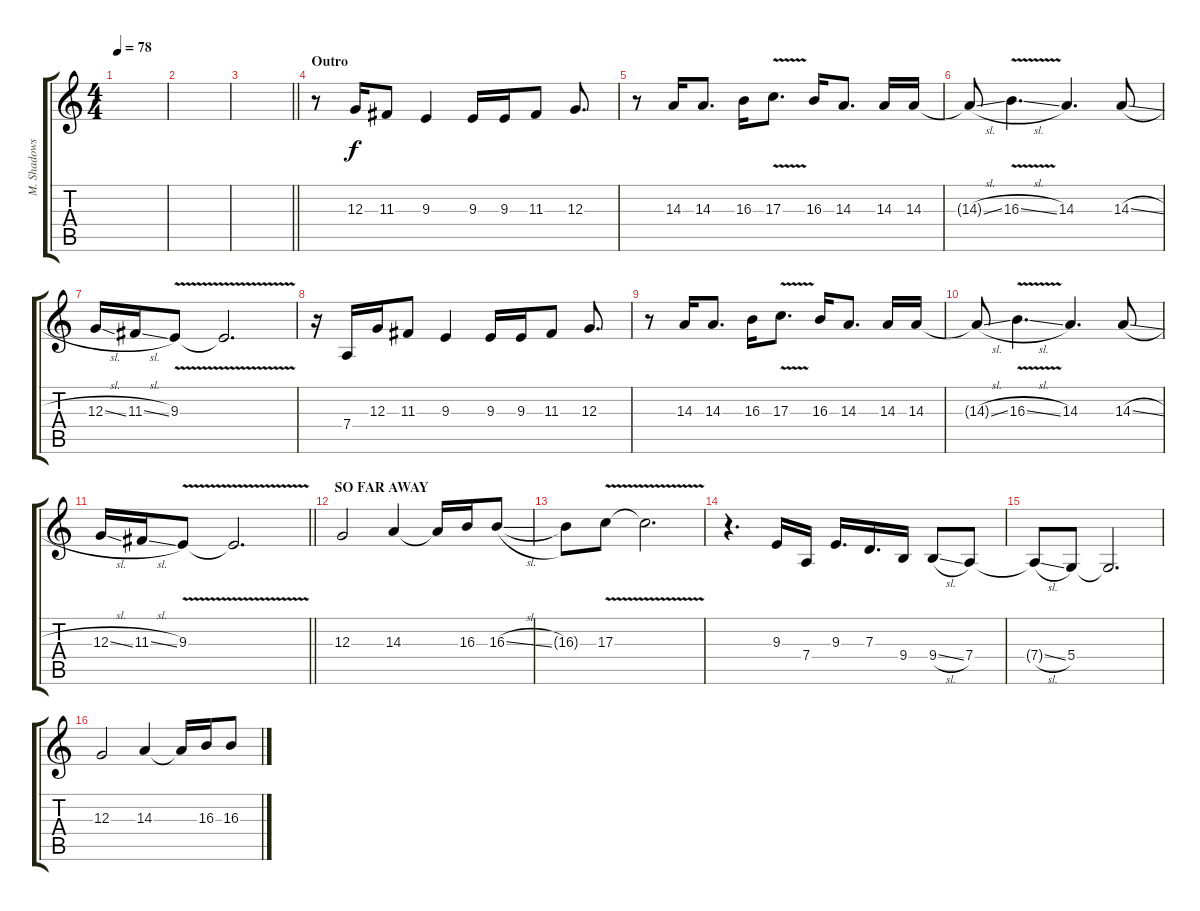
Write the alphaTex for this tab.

\track ("M. Shadows" "M. Shadows") {instrument lead2sawtooth}
\staff {score tabs}
\tuning (E4 B3 G3 D3 A2 E2) {hide}
\ts (4 4)
\tempo 78
\clef g2
\ks c
|
|
\barLineRight lightlight
|
\section ("" "Outro")
r.8 12.3.16 11.3.8 9.3.4 9.3.16 9.3.16 11.3.8 12.3.8{d} |
r.8 14.3.16 14.3.8{d} 16.3.16 17.3{v}.8{d} 16.3.16 14.3.8{d} 14.3.16 14.3.16 |
14.3{sl t}.8 16.3{v sl}.4{d} 14.3.4{d} 14.3{sl}.8 |
12.3{sl}.16 11.3{sl}.16 9.3{v}.8 9.3{t}.2{d} |
r.16 7.4.16 12.3.16 11.3.8 9.3.4 9.3.16 9.3.16 11.3.8 12.3.8{d} |
r.8 14.3.16 14.3.8{d} 16.3.16 17.3{v}.8{d} 16.3.16 14.3.8{d} 14.3.16 14.3.16 |
14.3{sl t}.8 16.3{v sl}.4{d} 14.3.4{d} 14.3{sl}.8 |
\barLineRight lightlight
12.3{sl}.16 11.3{sl}.16 9.3{v}.8 9.3{t}.2{d} |
\section ("" "SO FAR AWAY")
12.3.2 14.3.4 14.3{t}.16 16.3.16 16.3{sl}.8 |
16.3{t}.8 17.3{v}.8 17.3{t}.2{d} |
r.4{d} 9.3.16 7.4.16 9.3.16{d} 7.3.16{d} 9.4.16 9.4{sl}.8 7.4.8 |
7.4{sl t}.8 5.4.8 5.4{t}.2{d} |
12.3.2 14.3.4 14.3{t}.16 16.3.16 16.3{sl}.8
